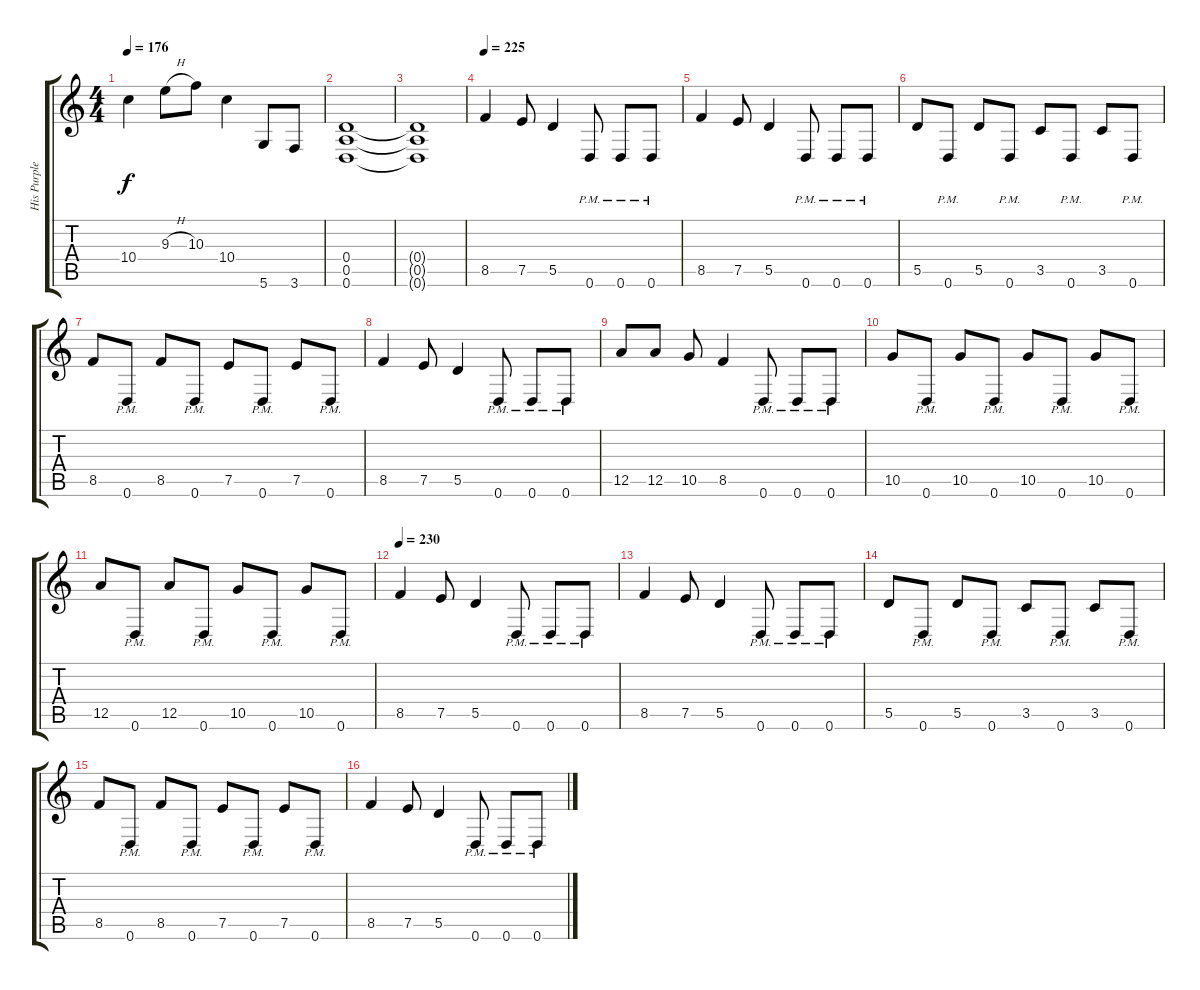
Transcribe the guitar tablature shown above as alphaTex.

\track ("His Purple Majesty" "His Purple") {instrument distortionguitar}
\staff {score tabs}
\tuning (E4 B3 G3 D3 A2 D2) {hide}
\ts (4 4)
\tempo 176
\clef g2
\ks c
10.4.4{dy f} 9.3{h}.8 10.3.8 10.4.4 5.6.8 3.6.8 |
(0.4 0.5 0.6).1 |
(0.4{t} 0.5{t} 0.6{t}).1 |
\tempo 225
8.5.4 7.5.8 5.5.4 0.6{pm}.8 0.6{pm}.8 0.6{pm}.8 |
8.5.4 7.5.8 5.5.4 0.6{pm}.8 0.6{pm}.8 0.6{pm}.8 |
5.5.8 0.6{pm}.8 5.5.8 0.6{pm}.8 3.5.8 0.6{pm}.8 3.5.8 0.6{pm}.8 |
8.5.8 0.6{pm}.8 8.5.8 0.6{pm}.8 7.5.8 0.6{pm}.8 7.5.8 0.6{pm}.8 |
8.5.4 7.5.8 5.5.4 0.6{pm}.8 0.6{pm}.8 0.6{pm}.8 |
12.5.8 12.5.8 10.5.8 8.5.4 0.6{pm}.8 0.6{pm}.8 0.6{pm}.8 |
10.5.8 0.6{pm}.8 10.5.8 0.6{pm}.8 10.5.8 0.6{pm}.8 10.5.8 0.6{pm}.8 |
12.5.8 0.6{pm}.8 12.5.8 0.6{pm}.8 10.5.8 0.6{pm}.8 10.5.8 0.6{pm}.8 |
\tempo 230
8.5.4 7.5.8 5.5.4 0.6{pm}.8 0.6{pm}.8 0.6{pm}.8 |
8.5.4 7.5.8 5.5.4 0.6{pm}.8 0.6{pm}.8 0.6{pm}.8 |
5.5.8 0.6{pm}.8 5.5.8 0.6{pm}.8 3.5.8 0.6{pm}.8 3.5.8 0.6{pm}.8 |
8.5.8 0.6{pm}.8 8.5.8 0.6{pm}.8 7.5.8 0.6{pm}.8 7.5.8 0.6{pm}.8 |
8.5.4 7.5.8 5.5.4 0.6{pm}.8 0.6{pm}.8 0.6{pm}.8
